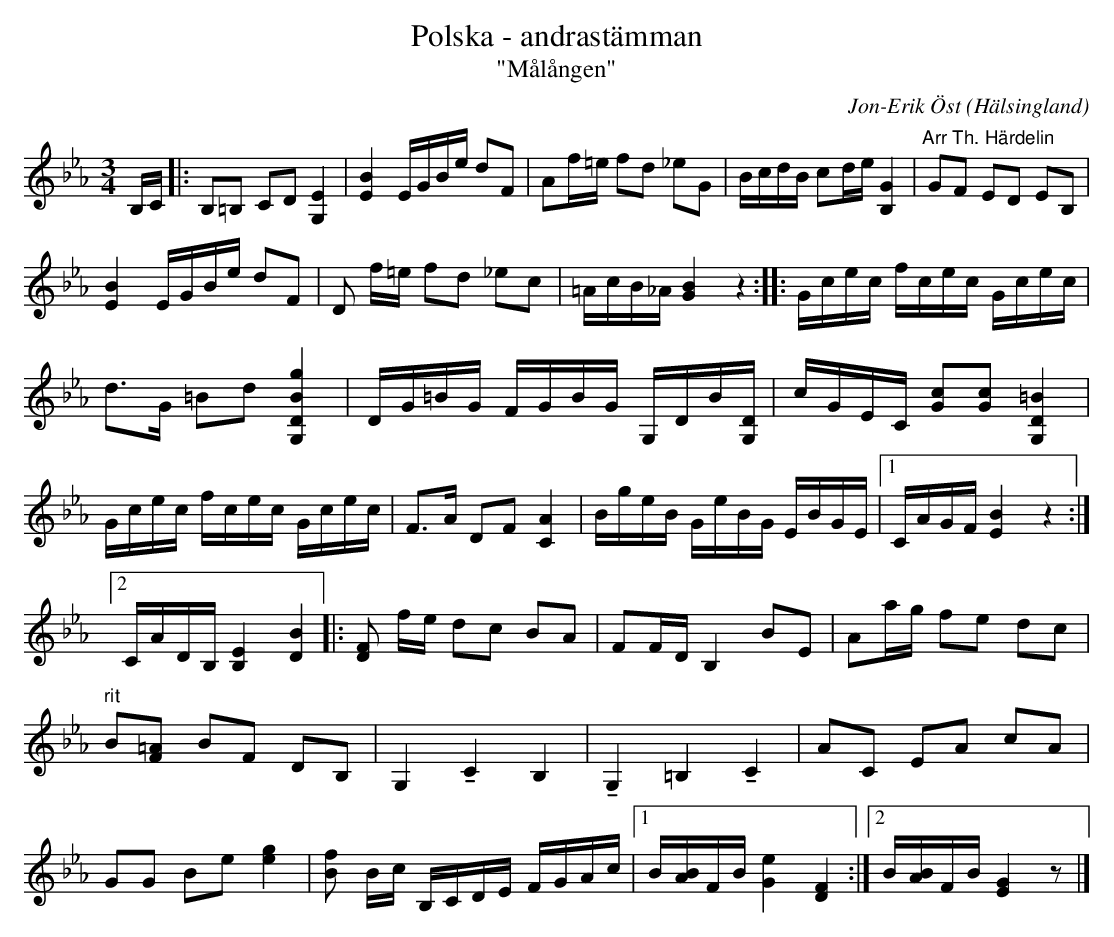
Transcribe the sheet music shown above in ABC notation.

X:1
T:Polska - andrastämman
T:"Målången"
C:Jon-Erik Öst
O:Hälsingland
L:1/16
M:3/4
K:Eb
V:2
B,C |: B,2=B,2 C2D2 [EG,]4 | [BE]4 EGBe d2F2 | A2f=e f2d2 _e2G2 | BcdB c2de [B,G]4 | "^Arr Th. Härdelin" G2F2 E2D2 E2B,2 |
[EB]4 EGBe d2F2 | D2 f=e f2d2 _e2c2 | =AcB_A [GB]4 z4 :: Gcec fcec Gcec |
d3G =B2d2 [gBDG,]4 | DG=BG FGBG G,DB[DG,] | cGEC [Gc]2[Gc]2 [G,D=B]4 |
Gcec fcec Gcec | F3A D2F2 [AC]4 | BgeB GeBG EBGE |1 CAGF [EB]4 z4 :|2
CADB, [B,E]4 [DB]4 |: [DF]2 fe d2c2 B2A2 | F2FD B,4 B2E2 | A2ag f2e2 d2c2 |
"^rit" B2[=AF]2 B2F2 D2B,2 | G,4 !tenuto!C4 B,4 | !tenuto!G,4 =B,4 !tenuto!C4 | A2C2 E2A2 c2A2 |
G2G2 B2e2 [eg]4 | [Bf]2 Bc B,CDE FGAc |1 B[AB]FB [Ge]4 [DF]4 :|2 B[AB]FB [GE]4 z2 |]
